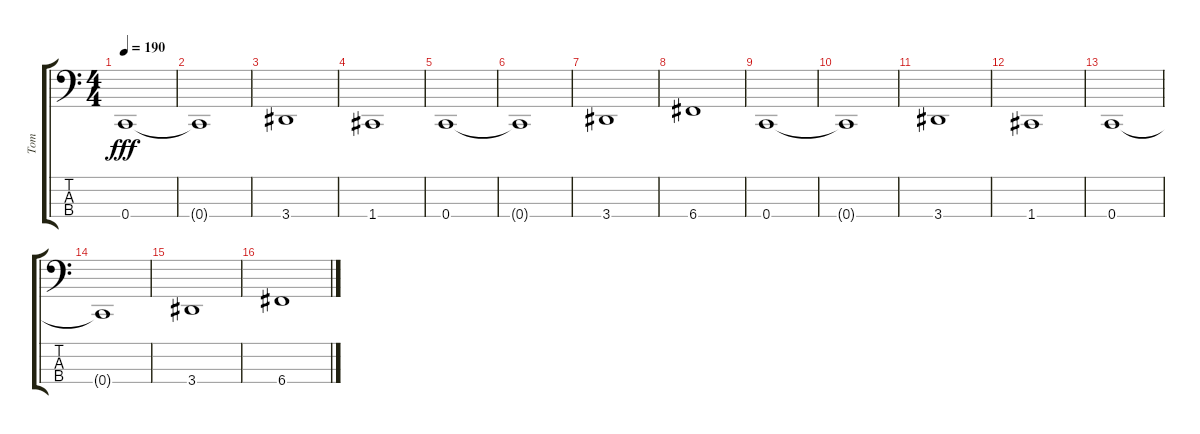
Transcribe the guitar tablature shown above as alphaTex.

\track ("Tom" "Tom") {instrument electricbasspick}
\staff {score tabs}
\tuning (Eb2 Bb1 F1 C1) {hide}
\ts (4 4)
\tempo 190
\clef f4
\ks c
0.4.1{dy fff} |
0.4{t}.1 |
3.4.1 |
1.4.1 |
0.4.1 |
0.4{t}.1 |
3.4.1 |
6.4.1 |
0.4.1 |
0.4{t}.1 |
3.4.1 |
1.4.1 |
0.4.1 |
0.4{t}.1 |
3.4.1 |
6.4.1
